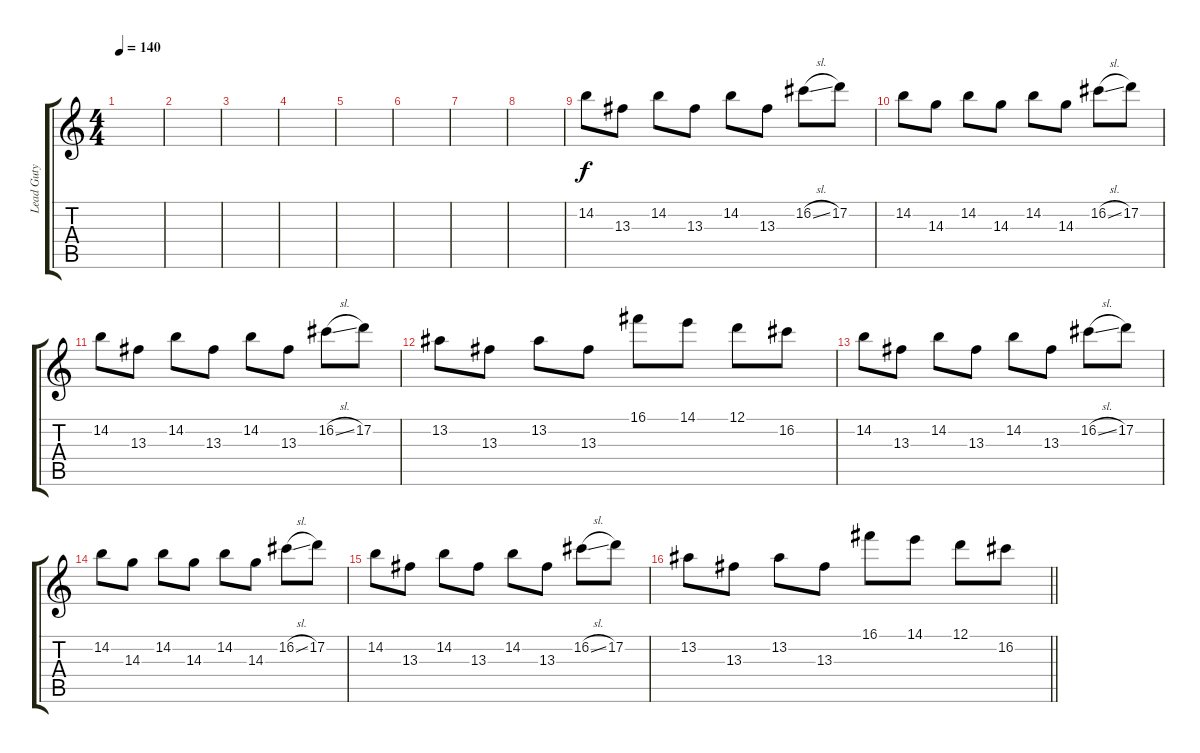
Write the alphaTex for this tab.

\track ("Lead Guty" "Lead Guty") {instrument distortionguitar}
\staff {score tabs}
\tuning (D4 A3 F3 C3 G2 D2) {hide}
\ts (4 4)
\tempo 140
\clef g2
\ks c
|
|
|
|
|
|
|
|
14.2.8 13.3.8 14.2.8 13.3.8 14.2.8 13.3.8 16.2{sl}.8 17.2.8 |
14.2.8 14.3.8 14.2.8 14.3.8 14.2.8 14.3.8 16.2{sl}.8 17.2.8 |
14.2.8 13.3.8 14.2.8 13.3.8 14.2.8 13.3.8 16.2{sl}.8 17.2.8 |
13.2.8 13.3.8 13.2.8 13.3.8 16.1.8 14.1.8 12.1.8 16.2.8 |
14.2.8 13.3.8 14.2.8 13.3.8 14.2.8 13.3.8 16.2{sl}.8 17.2.8 |
14.2.8 14.3.8 14.2.8 14.3.8 14.2.8 14.3.8 16.2{sl}.8 17.2.8 |
14.2.8 13.3.8 14.2.8 13.3.8 14.2.8 13.3.8 16.2{sl}.8 17.2.8 |
\barLineRight lightlight
13.2.8 13.3.8 13.2.8 13.3.8 16.1.8 14.1.8 12.1.8 16.2.8
